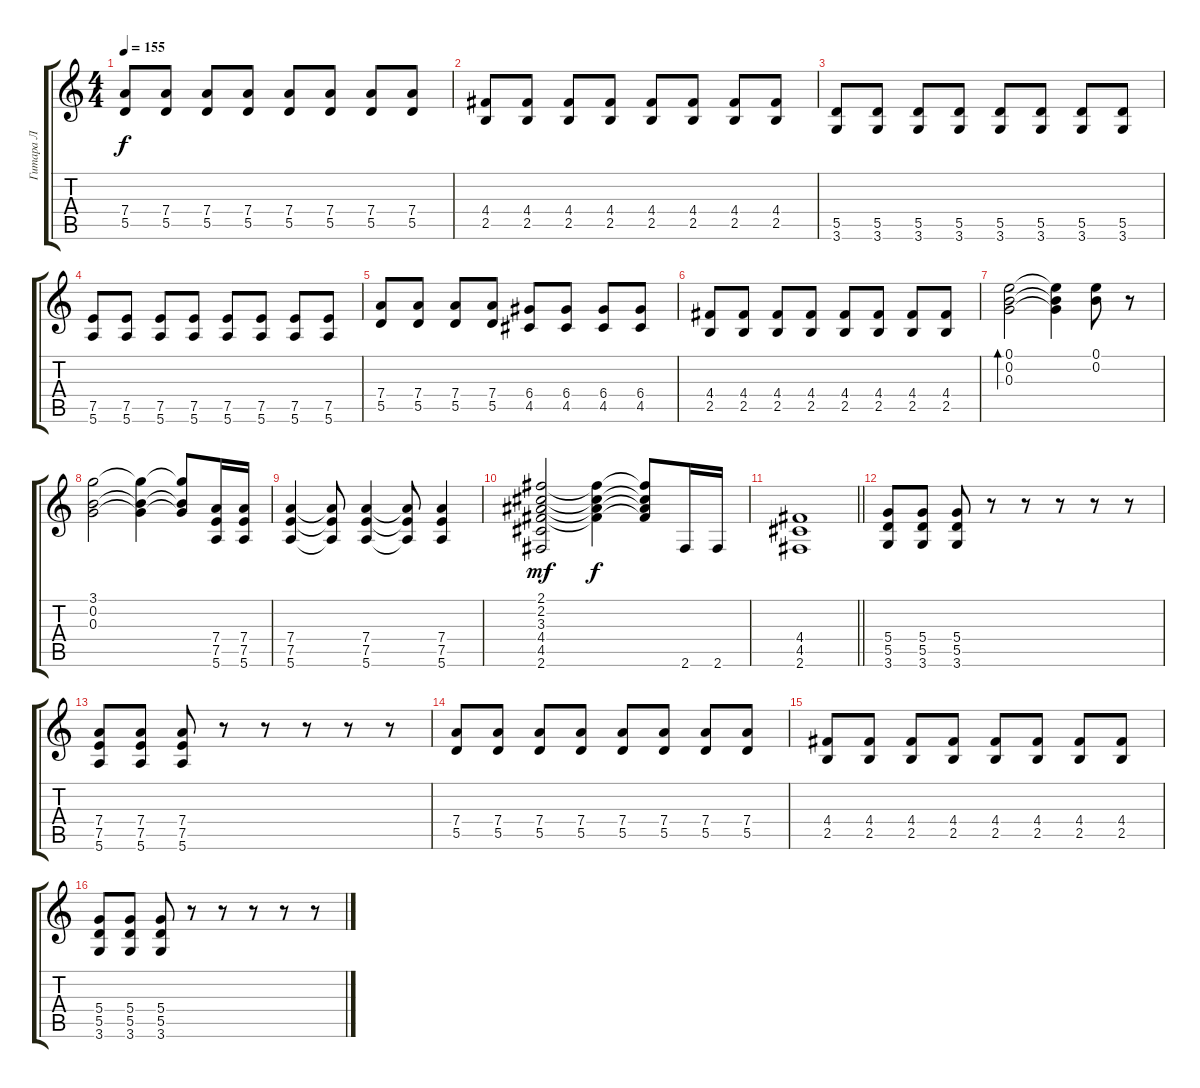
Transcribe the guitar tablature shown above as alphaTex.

\track ("Гитара Л" "Гитара Л") {instrument distortionguitar}
\staff {score tabs}
\tuning (E4 B3 G3 D3 A2 E2) {hide}
\ts (4 4)
\tempo 155
\clef g2
\ks c
(7.4 5.5).8{dy f} (7.4 5.5).8 (7.4 5.5).8 (7.4 5.5).8 (7.4 5.5).8 (7.4 5.5).8 (7.4 5.5).8 (7.4 5.5).8 |
(4.4 2.5).8 (4.4 2.5).8 (4.4 2.5).8 (4.4 2.5).8 (4.4 2.5).8 (4.4 2.5).8 (4.4 2.5).8 (4.4 2.5).8 |
(5.5 3.6).8 (5.5 3.6).8 (5.5 3.6).8 (5.5 3.6).8 (5.5 3.6).8 (5.5 3.6).8 (5.5 3.6).8 (5.5 3.6).8 |
(7.5 5.6).8 (7.5 5.6).8 (7.5 5.6).8 (7.5 5.6).8 (7.5 5.6).8 (7.5 5.6).8 (7.5 5.6).8 (7.5 5.6).8 |
(7.4 5.5).8 (7.4 5.5).8 (7.4 5.5).8 (7.4 5.5).8 (6.4 4.5).8 (6.4 4.5).8 (6.4 4.5).8 (6.4 4.5).8 |
(4.4 2.5).8 (4.4 2.5).8 (4.4 2.5).8 (4.4 2.5).8 (4.4 2.5).8 (4.4 2.5).8 (4.4 2.5).8 (4.4 2.5).8 |
(0.1 0.2 0.3).2{bd 120} (0.1{t} 0.2{t} 0.3{t}).4 (0.1 0.2).8 r.8 |
(3.1 0.2 0.3).2 (3.1{t} 0.2{t} 0.3{t}).4 (3.1{t} 0.2{t} 0.3{t}).8 (7.4 7.5 5.6).16 (7.4 7.5 5.6).16 |
(7.4 7.5 5.6).4 (7.4{t} 7.5{t} 5.6{t}).8 (7.4 7.5 5.6).4 (7.4{t} 7.5{t} 5.6{t}).8 (7.4 7.5 5.6).4 |
(2.1 2.2 3.3 4.4 4.5 2.6).2{dy mf} (2.1{t} 2.2{t} 3.3{t} 4.4{t}).4{dy f} (2.1{t} 2.2{t} 3.3{t} 4.4{t}).8 2.6.16 2.6.16 |
\barLineRight lightlight
(4.4 4.5 2.6).1 |
(5.4 5.5 3.6).8 (5.4 5.5 3.6).8 (5.4 5.5 3.6).8 r.8 r.8 r.8 r.8 r.8 |
(7.4 7.5 5.6).8 (7.4 7.5 5.6).8 (7.4 7.5 5.6).8 r.8 r.8 r.8 r.8 r.8 |
(7.4 5.5).8 (7.4 5.5).8 (7.4 5.5).8 (7.4 5.5).8 (7.4 5.5).8 (7.4 5.5).8 (7.4 5.5).8 (7.4 5.5).8 |
(4.4 2.5).8 (4.4 2.5).8 (4.4 2.5).8 (4.4 2.5).8 (4.4 2.5).8 (4.4 2.5).8 (4.4 2.5).8 (4.4 2.5).8 |
(5.4 5.5 3.6).8 (5.4 5.5 3.6).8 (5.4 5.5 3.6).8 r.8 r.8 r.8 r.8 r.8
